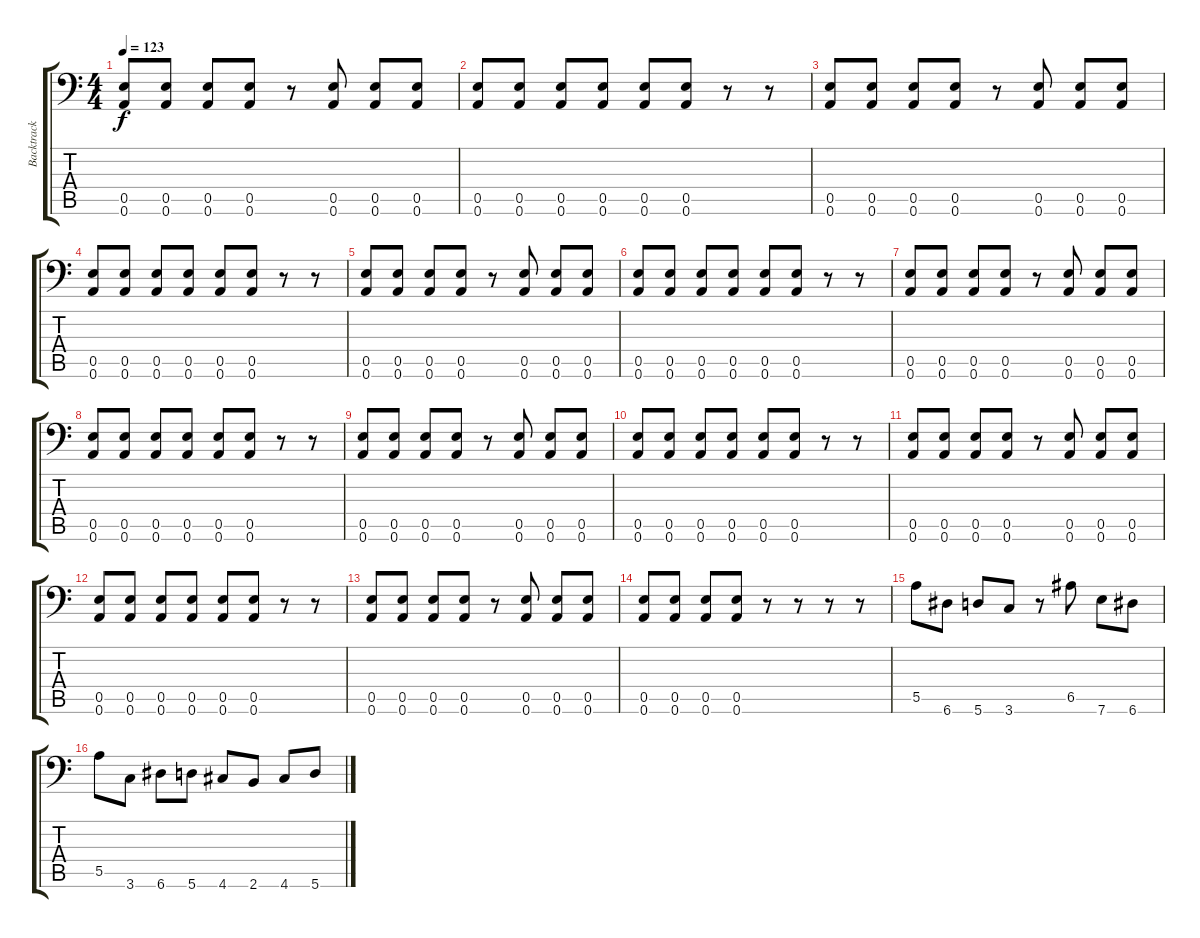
\track ("Backtrack guitar" "Backtrack ") {instrument distortionguitar}
\staff {score tabs}
\tuning (B3 Gb3 D3 A2 E2 A1) {hide}
\ts (4 4)
\tempo 123
\clef f4
\ks c
(0.5 0.6).8{dy f} (0.5 0.6).8 (0.5 0.6).8 (0.5 0.6).8 r.8 (0.5 0.6).8 (0.5 0.6).8 (0.5 0.6).8 |
(0.5 0.6).8 (0.5 0.6).8 (0.5 0.6).8 (0.5 0.6).8 (0.5 0.6).8 (0.5 0.6).8 r.8 r.8 |
(0.5 0.6).8{volume 16} (0.5 0.6).8 (0.5 0.6).8 (0.5 0.6).8 r.8 (0.5 0.6).8 (0.5 0.6).8 (0.5 0.6).8 |
(0.5 0.6).8 (0.5 0.6).8 (0.5 0.6).8 (0.5 0.6).8 (0.5 0.6).8 (0.5 0.6).8 r.8 r.8 |
(0.5 0.6).8 (0.5 0.6).8 (0.5 0.6).8 (0.5 0.6).8 r.8 (0.5 0.6).8 (0.5 0.6).8 (0.5 0.6).8 |
(0.5 0.6).8 (0.5 0.6).8 (0.5 0.6).8 (0.5 0.6).8 (0.5 0.6).8 (0.5 0.6).8 r.8 r.8 |
(0.5 0.6).8{volume 8} (0.5 0.6).8 (0.5 0.6).8 (0.5 0.6).8 r.8 (0.5 0.6).8 (0.5 0.6).8 (0.5 0.6).8 |
(0.5 0.6).8 (0.5 0.6).8 (0.5 0.6).8 (0.5 0.6).8 (0.5 0.6).8 (0.5 0.6).8 r.8 r.8 |
(0.5 0.6).8 (0.5 0.6).8 (0.5 0.6).8 (0.5 0.6).8 r.8 (0.5 0.6).8 (0.5 0.6).8 (0.5 0.6).8 |
(0.5 0.6).8 (0.5 0.6).8 (0.5 0.6).8 (0.5 0.6).8 (0.5 0.6).8 (0.5 0.6).8 r.8 r.8 |
(0.5 0.6).8{volume 8} (0.5 0.6).8 (0.5 0.6).8 (0.5 0.6).8 r.8 (0.5 0.6).8 (0.5 0.6).8 (0.5 0.6).8 |
(0.5 0.6).8 (0.5 0.6).8 (0.5 0.6).8 (0.5 0.6).8 (0.5 0.6).8 (0.5 0.6).8 r.8 r.8 |
(0.5 0.6).8 (0.5 0.6).8 (0.5 0.6).8 (0.5 0.6).8 r.8 (0.5 0.6).8 (0.5 0.6).8 (0.5 0.6).8 |
(0.5 0.6).8 (0.5 0.6).8 (0.5 0.6).8 (0.5 0.6).8 r.8 r.8 r.8 r.8 |
5.5.8{volume 13} 6.6.8 5.6.8 3.6.8 r.8 6.5.8 7.6.8 6.6.8 |
5.5.8 3.6.8 6.6.8 5.6.8 4.6.8 2.6.8 4.6.8 5.6.8
